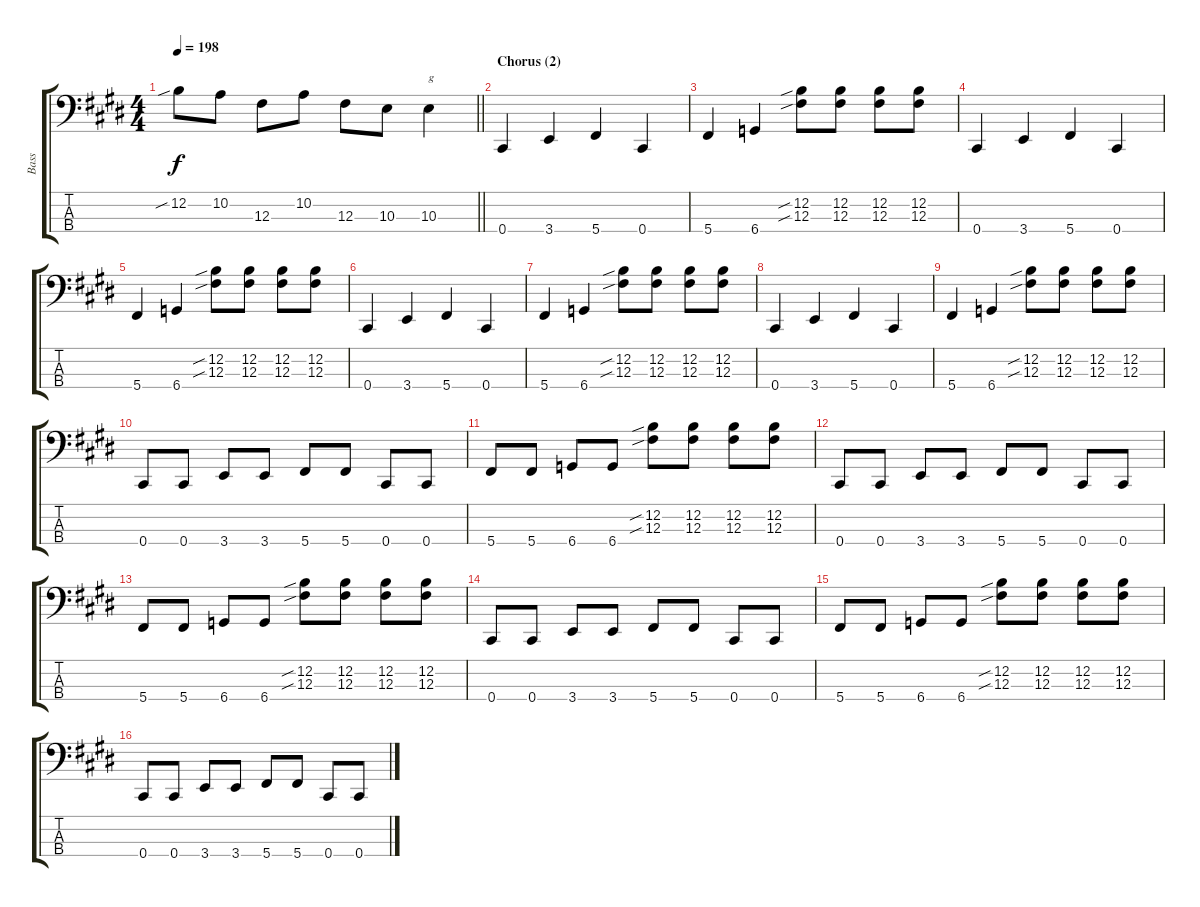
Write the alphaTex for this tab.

\track ("Bass" "Bass") {instrument electricbasspick}
\staff {score tabs}
\tuning (E2 B1 Gb1 Db1) {hide}
\ts (4 4)
\tempo 198
\clef f4
\barLineRight lightlight
\ks c#minor
12.2{sib}.8{dy f} 10.2.8 12.3.8 10.2.8 12.3.8 10.3.8 10.3.4{txt "g"} |
\section ("" "Chorus (2)")
0.4.4 3.4.4 5.4.4 0.4.4 |
5.4.4 6.4.4 (12.2{sib} 12.3{sib}).8 (12.2 12.3).8 (12.2 12.3).8 (12.2 12.3).8 |
0.4.4 3.4.4 5.4.4 0.4.4 |
5.4.4 6.4.4 (12.2{sib} 12.3{sib}).8 (12.2 12.3).8 (12.2 12.3).8 (12.2 12.3).8 |
0.4.4 3.4.4 5.4.4 0.4.4 |
5.4.4 6.4.4 (12.2{sib} 12.3{sib}).8 (12.2 12.3).8 (12.2 12.3).8 (12.2 12.3).8 |
0.4.4 3.4.4 5.4.4 0.4.4 |
5.4.4 6.4.4 (12.2{sib} 12.3{sib}).8 (12.2 12.3).8 (12.2 12.3).8 (12.2 12.3).8 |
0.4.8 0.4.8 3.4.8 3.4.8 5.4.8 5.4.8 0.4.8 0.4.8 |
5.4.8 5.4.8 6.4.8 6.4.8 (12.2{sib} 12.3{sib}).8 (12.2 12.3).8 (12.2 12.3).8 (12.2 12.3).8 |
0.4.8 0.4.8 3.4.8 3.4.8 5.4.8 5.4.8 0.4.8 0.4.8 |
5.4.8 5.4.8 6.4.8 6.4.8 (12.2{sib} 12.3{sib}).8 (12.2 12.3).8 (12.2 12.3).8 (12.2 12.3).8 |
0.4.8 0.4.8 3.4.8 3.4.8 5.4.8 5.4.8 0.4.8 0.4.8 |
5.4.8 5.4.8 6.4.8 6.4.8 (12.2{sib} 12.3{sib}).8 (12.2 12.3).8 (12.2 12.3).8 (12.2 12.3).8 |
0.4.8 0.4.8 3.4.8 3.4.8 5.4.8 5.4.8 0.4.8 0.4.8
